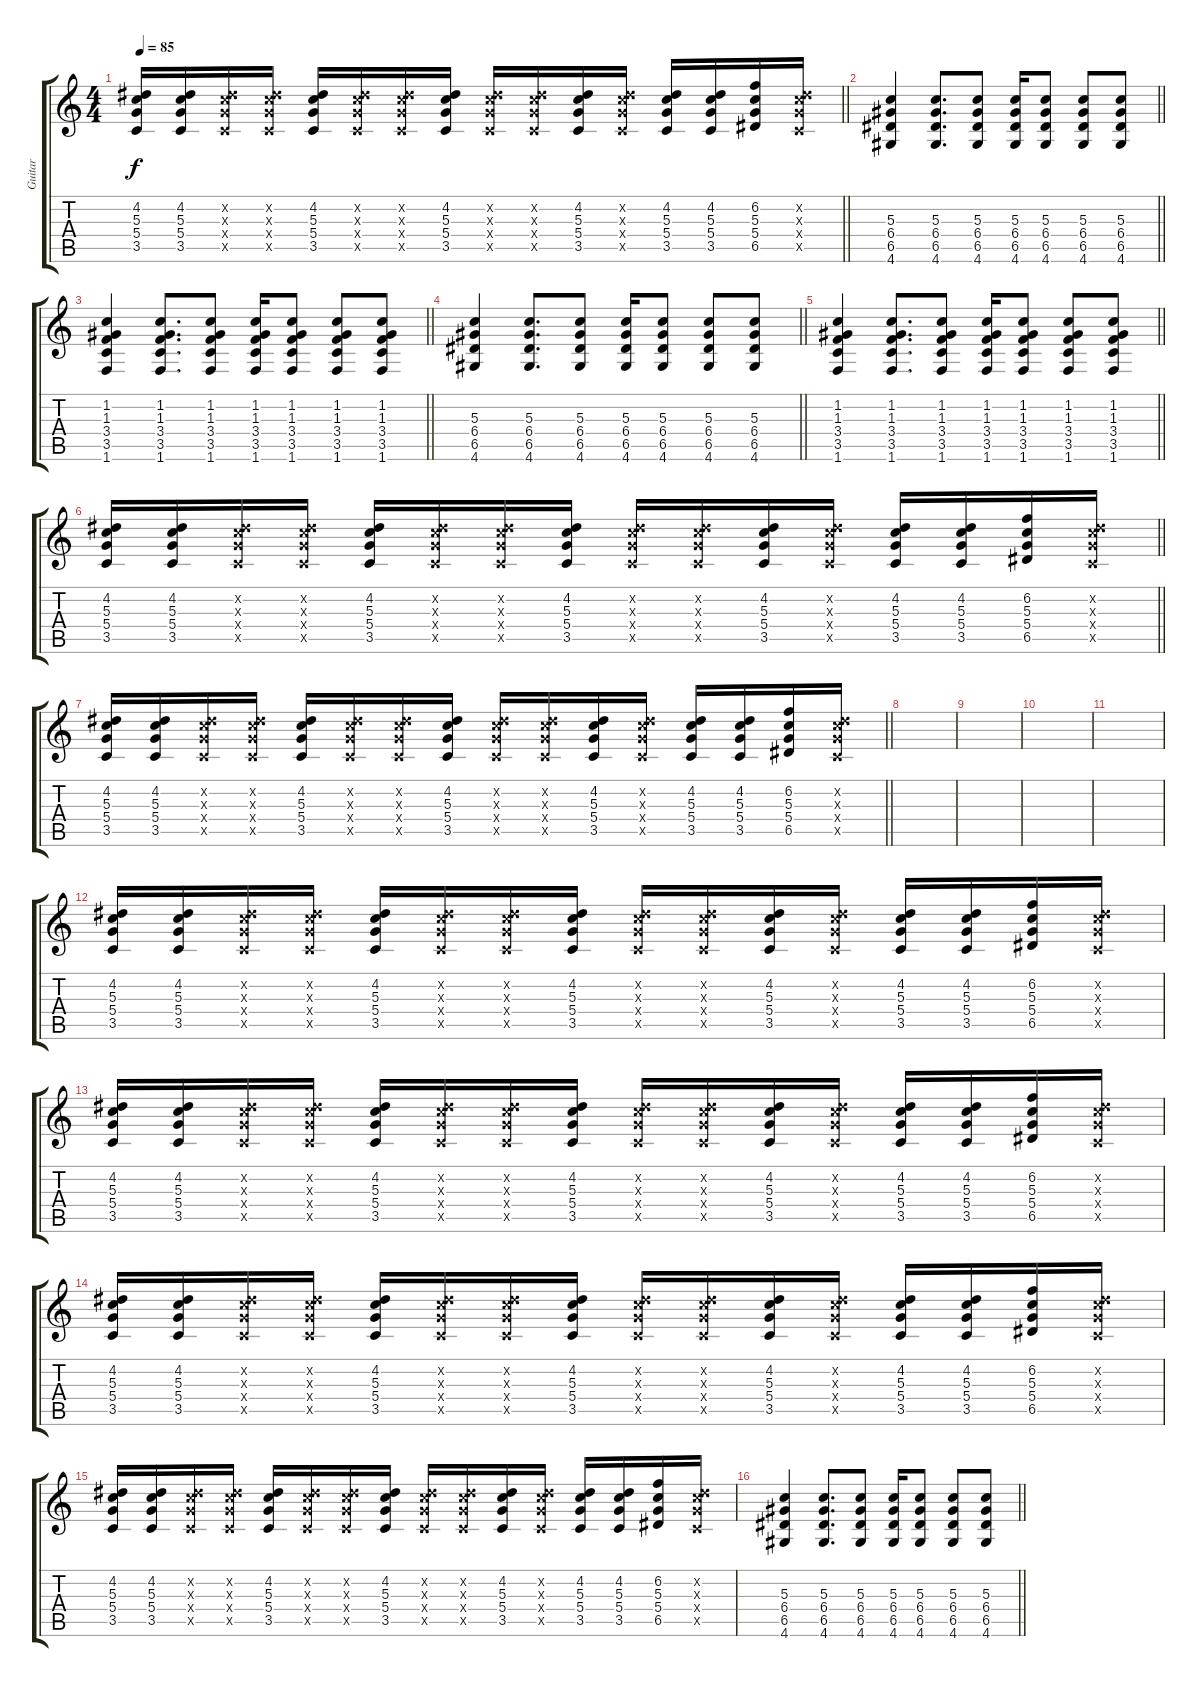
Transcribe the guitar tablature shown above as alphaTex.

\track ("Guitar" "Guitar") {instrument overdrivenguitar}
\staff {score tabs}
\tuning (E4 B3 G3 D3 A2 E2) {hide}
\ts (4 4)
\tempo 85
\clef g2
\barLineRight lightlight
\ks c
(4.2 5.3 5.4 3.5).16{dy f} (4.2 5.3 5.4 3.5).16 (4.2{x} 5.3{x} 5.4{x} 3.5{x}).16 (4.2{x} 5.3{x} 5.4{x} 3.5{x}).16 (4.2 5.3 5.4 3.5).16 (4.2{x} 5.3{x} 5.4{x} 3.5{x}).16 (4.2{x} 5.3{x} 5.4{x} 3.5{x}).16 (4.2 5.3 5.4 3.5).16 (4.2{x} 5.3{x} 5.4{x} 3.5{x}).16 (4.2{x} 5.3{x} 5.4{x} 3.5{x}).16 (4.2 5.3 5.4 3.5).16 (4.2{x} 5.3{x} 5.4{x} 3.5{x}).16 (4.2 5.3 5.4 3.5).16 (4.2 5.3 5.4 3.5).16 (6.2 5.3 5.4 6.5).16 (4.2{x} 5.3{x} 5.4{x} 3.5{x}).16 |
\barLineRight lightlight
(5.3 6.4 6.5 4.6).4 (5.3 6.4 6.5 4.6).8{d} (5.3 6.4 6.5 4.6).8 (5.3 6.4 6.5 4.6).16 (5.3 6.4 6.5 4.6).8 (5.3 6.4 6.5 4.6).8 (5.3 6.4 6.5 4.6).8 |
\barLineRight lightlight
(1.2 1.3 3.4 3.5 1.6).4 (1.2 1.3 3.4 3.5 1.6).8{d} (1.2 1.3 3.4 3.5 1.6).8 (1.2 1.3 3.4 3.5 1.6).16 (1.2 1.3 3.4 3.5 1.6).8 (1.2 1.3 3.4 3.5 1.6).8 (1.2 1.3 3.4 3.5 1.6).8 |
\barLineRight lightlight
(5.3 6.4 6.5 4.6).4 (5.3 6.4 6.5 4.6).8{d} (5.3 6.4 6.5 4.6).8 (5.3 6.4 6.5 4.6).16 (5.3 6.4 6.5 4.6).8 (5.3 6.4 6.5 4.6).8 (5.3 6.4 6.5 4.6).8 |
\barLineRight lightlight
(1.2 1.3 3.4 3.5 1.6).4 (1.2 1.3 3.4 3.5 1.6).8{d} (1.2 1.3 3.4 3.5 1.6).8 (1.2 1.3 3.4 3.5 1.6).16 (1.2 1.3 3.4 3.5 1.6).8 (1.2 1.3 3.4 3.5 1.6).8 (1.2 1.3 3.4 3.5 1.6).8 |
\barLineRight lightlight
(4.2 5.3 5.4 3.5).16 (4.2 5.3 5.4 3.5).16 (4.2{x} 5.3{x} 5.4{x} 3.5{x}).16 (4.2{x} 5.3{x} 5.4{x} 3.5{x}).16 (4.2 5.3 5.4 3.5).16 (4.2{x} 5.3{x} 5.4{x} 3.5{x}).16 (4.2{x} 5.3{x} 5.4{x} 3.5{x}).16 (4.2 5.3 5.4 3.5).16 (4.2{x} 5.3{x} 5.4{x} 3.5{x}).16 (4.2{x} 5.3{x} 5.4{x} 3.5{x}).16 (4.2 5.3 5.4 3.5).16 (4.2{x} 5.3{x} 5.4{x} 3.5{x}).16 (4.2 5.3 5.4 3.5).16 (4.2 5.3 5.4 3.5).16 (6.2 5.3 5.4 6.5).16 (4.2{x} 5.3{x} 5.4{x} 3.5{x}).16 |
\barLineRight lightlight
(4.2 5.3 5.4 3.5).16 (4.2 5.3 5.4 3.5).16 (4.2{x} 5.3{x} 5.4{x} 3.5{x}).16 (4.2{x} 5.3{x} 5.4{x} 3.5{x}).16 (4.2 5.3 5.4 3.5).16 (4.2{x} 5.3{x} 5.4{x} 3.5{x}).16 (4.2{x} 5.3{x} 5.4{x} 3.5{x}).16 (4.2 5.3 5.4 3.5).16 (4.2{x} 5.3{x} 5.4{x} 3.5{x}).16 (4.2{x} 5.3{x} 5.4{x} 3.5{x}).16 (4.2 5.3 5.4 3.5).16 (4.2{x} 5.3{x} 5.4{x} 3.5{x}).16 (4.2 5.3 5.4 3.5).16 (4.2 5.3 5.4 3.5).16 (6.2 5.3 5.4 6.5).16 (4.2{x} 5.3{x} 5.4{x} 3.5{x}).16 |
|
|
|
|
(4.2 5.3 5.4 3.5).16 (4.2 5.3 5.4 3.5).16 (4.2{x} 5.3{x} 5.4{x} 3.5{x}).16 (4.2{x} 5.3{x} 5.4{x} 3.5{x}).16 (4.2 5.3 5.4 3.5).16 (4.2{x} 5.3{x} 5.4{x} 3.5{x}).16 (4.2{x} 5.3{x} 5.4{x} 3.5{x}).16 (4.2 5.3 5.4 3.5).16 (4.2{x} 5.3{x} 5.4{x} 3.5{x}).16 (4.2{x} 5.3{x} 5.4{x} 3.5{x}).16 (4.2 5.3 5.4 3.5).16 (4.2{x} 5.3{x} 5.4{x} 3.5{x}).16 (4.2 5.3 5.4 3.5).16 (4.2 5.3 5.4 3.5).16 (6.2 5.3 5.4 6.5).16 (4.2{x} 5.3{x} 5.4{x} 3.5{x}).16 |
(4.2 5.3 5.4 3.5).16 (4.2 5.3 5.4 3.5).16 (4.2{x} 5.3{x} 5.4{x} 3.5{x}).16 (4.2{x} 5.3{x} 5.4{x} 3.5{x}).16 (4.2 5.3 5.4 3.5).16 (4.2{x} 5.3{x} 5.4{x} 3.5{x}).16 (4.2{x} 5.3{x} 5.4{x} 3.5{x}).16 (4.2 5.3 5.4 3.5).16 (4.2{x} 5.3{x} 5.4{x} 3.5{x}).16 (4.2{x} 5.3{x} 5.4{x} 3.5{x}).16 (4.2 5.3 5.4 3.5).16 (4.2{x} 5.3{x} 5.4{x} 3.5{x}).16 (4.2 5.3 5.4 3.5).16 (4.2 5.3 5.4 3.5).16 (6.2 5.3 5.4 6.5).16 (4.2{x} 5.3{x} 5.4{x} 3.5{x}).16 |
(4.2 5.3 5.4 3.5).16 (4.2 5.3 5.4 3.5).16 (4.2{x} 5.3{x} 5.4{x} 3.5{x}).16 (4.2{x} 5.3{x} 5.4{x} 3.5{x}).16 (4.2 5.3 5.4 3.5).16 (4.2{x} 5.3{x} 5.4{x} 3.5{x}).16 (4.2{x} 5.3{x} 5.4{x} 3.5{x}).16 (4.2 5.3 5.4 3.5).16 (4.2{x} 5.3{x} 5.4{x} 3.5{x}).16 (4.2{x} 5.3{x} 5.4{x} 3.5{x}).16 (4.2 5.3 5.4 3.5).16 (4.2{x} 5.3{x} 5.4{x} 3.5{x}).16 (4.2 5.3 5.4 3.5).16 (4.2 5.3 5.4 3.5).16 (6.2 5.3 5.4 6.5).16 (4.2{x} 5.3{x} 5.4{x} 3.5{x}).16 |
(4.2 5.3 5.4 3.5).16 (4.2 5.3 5.4 3.5).16 (4.2{x} 5.3{x} 5.4{x} 3.5{x}).16 (4.2{x} 5.3{x} 5.4{x} 3.5{x}).16 (4.2 5.3 5.4 3.5).16 (4.2{x} 5.3{x} 5.4{x} 3.5{x}).16 (4.2{x} 5.3{x} 5.4{x} 3.5{x}).16 (4.2 5.3 5.4 3.5).16 (4.2{x} 5.3{x} 5.4{x} 3.5{x}).16 (4.2{x} 5.3{x} 5.4{x} 3.5{x}).16 (4.2 5.3 5.4 3.5).16 (4.2{x} 5.3{x} 5.4{x} 3.5{x}).16 (4.2 5.3 5.4 3.5).16 (4.2 5.3 5.4 3.5).16 (6.2 5.3 5.4 6.5).16 (4.2{x} 5.3{x} 5.4{x} 3.5{x}).16 |
\barLineRight lightlight
(5.3 6.4 6.5 4.6).4 (5.3 6.4 6.5 4.6).8{d} (5.3 6.4 6.5 4.6).8 (5.3 6.4 6.5 4.6).16 (5.3 6.4 6.5 4.6).8 (5.3 6.4 6.5 4.6).8 (5.3 6.4 6.5 4.6).8
